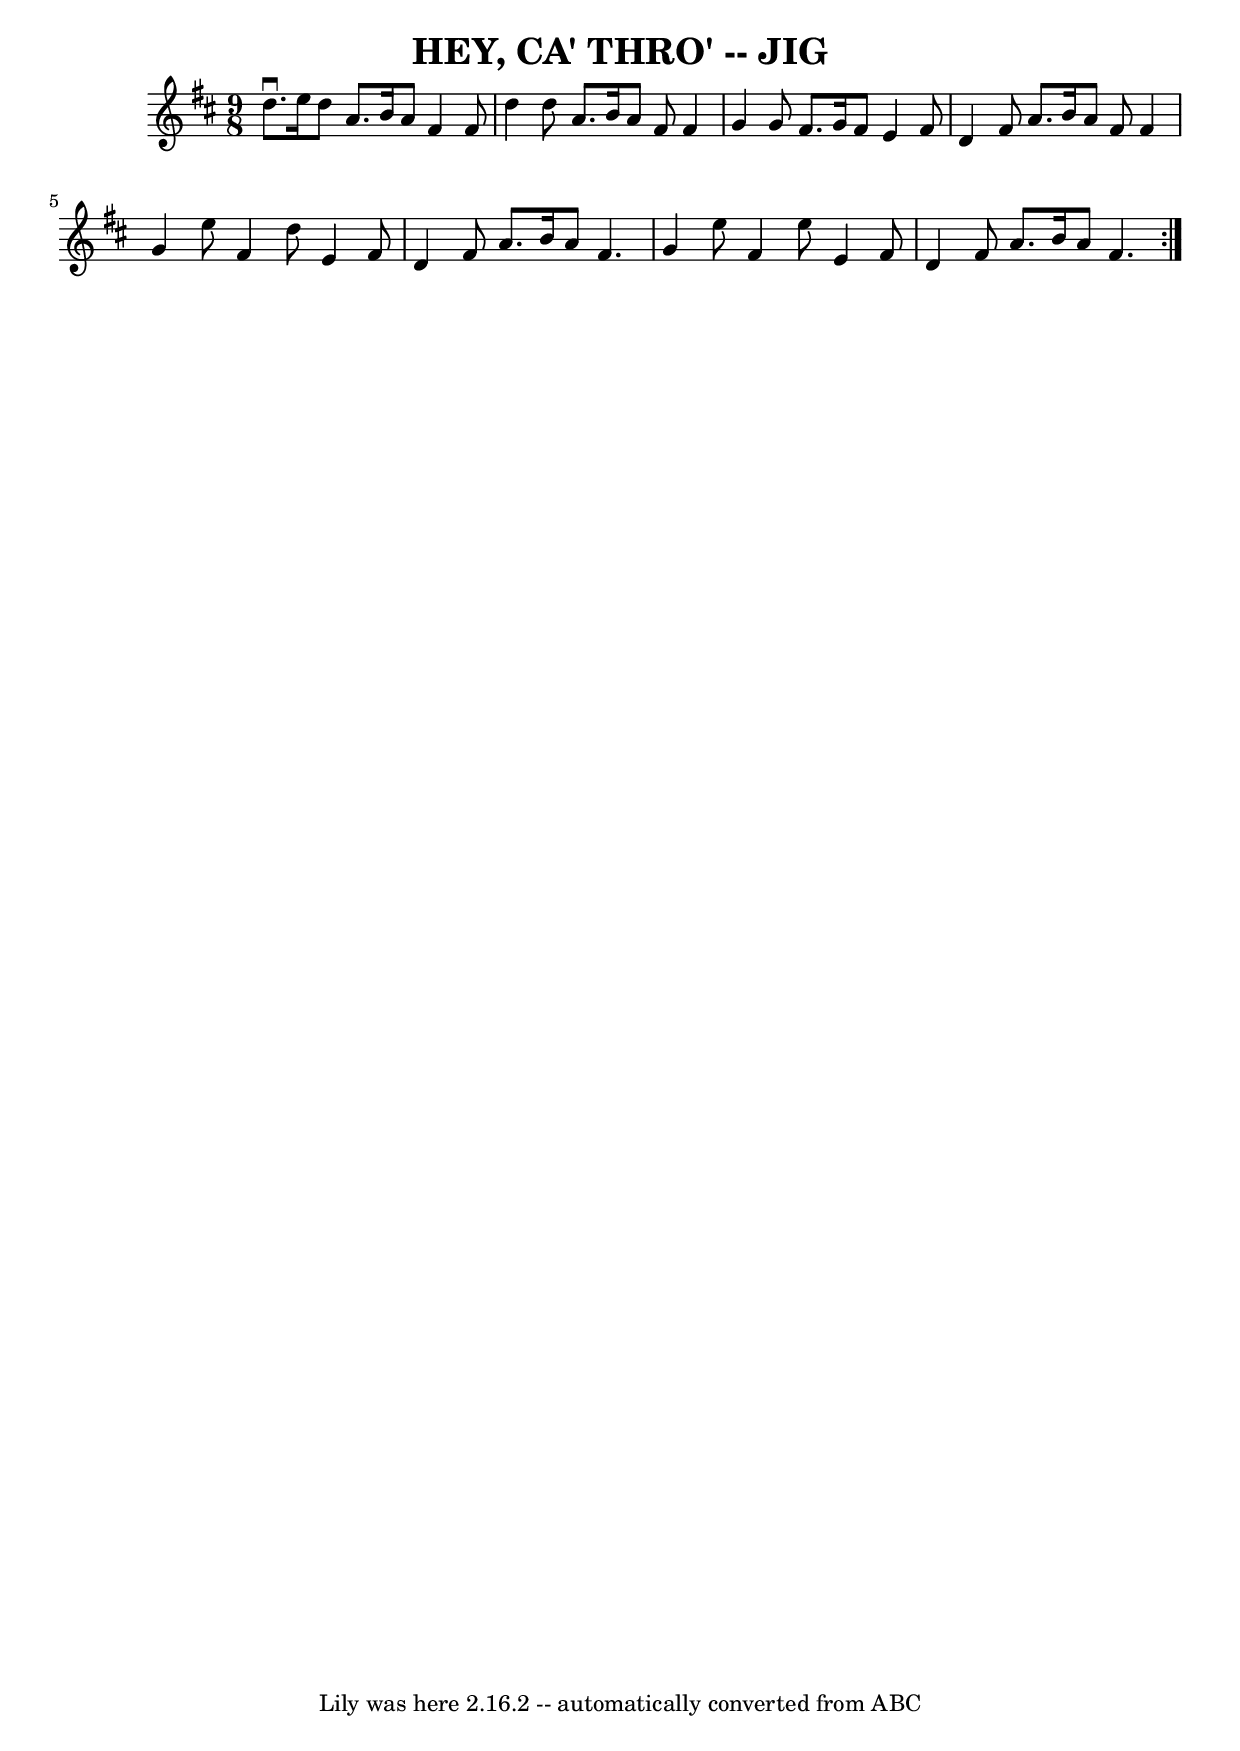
\version "2.16.2"
\include "Mammoth.ily"
\header {
	%% book = "Ryan's Mammoth Collection of Fiddle Tunes"
	crossRefNumber = "1"
	footnotes = ""
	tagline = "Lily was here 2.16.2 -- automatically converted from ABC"
	title = "HEY, CA' THRO' -- JIG"
}
voicedefault =  {


\repeat volta 2 {
\time 9/8 
\key d \major d''8.^\downbow e''16 d''8 a'8. b'16    
a'8 fis'4 fis'8    |
 d''4 d''8 a'8. b'16 a'8    
fis'8 fis'4    |
 g'4 g'8 fis'8. g'16 fis'8 e'4    
fis'8    |
 d'4 fis'8 a'8. b'16 a'8 fis'8 fis'4       
 |
 g'4 e''8 fis'4 d''8 e'4 fis'8    |
 d'4    
fis'8 a'8. b'16 a'8 fis'4.    |
 g'4 e''8 fis'4    
e''8 e'4 fis'8    |
 d'4 fis'8 a'8. b'16 a'8    
fis'4.    }   
}

\score{
    <<

	\context Staff="default"
	{
	    \voicedefault 
	}

    >>
	\layout {
	}
	\midi {}
}
